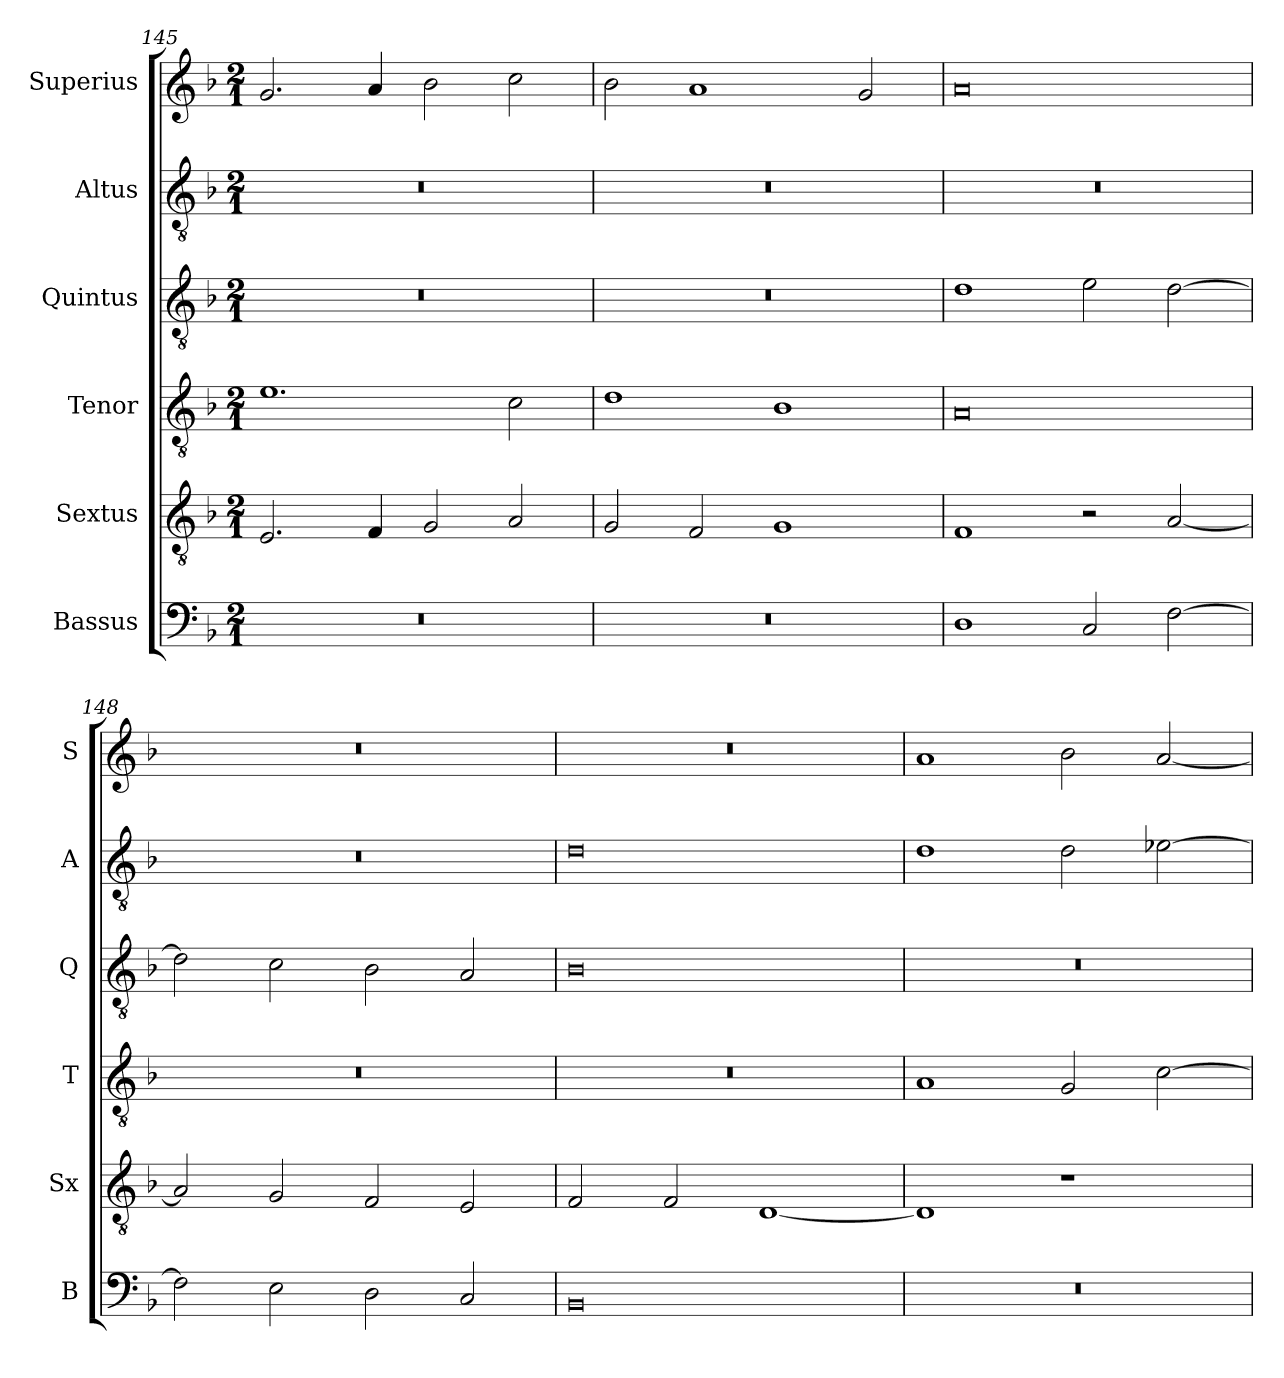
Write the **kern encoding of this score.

**kern	**kern	**kern	**kern	**kern	**kern
*part6	*part5	*part4	*part3	*part2	*part1
*staff6	*staff5	*staff4	*staff3	*staff2	*staff1
*I"Bassus	*I"Sextus	*I"Tenor	*I"Quintus	*I"Altus	*I"Superius
*I'B	*I'Sx	*I'T	*I'Q	*I'A	*I'S
*clefF4	*clefGv2	*clefGv2	*clefGv2	*clefGv2	*clefG2
*k[b-]	*k[b-]	*k[b-]	*k[b-]	*k[b-]	*k[b-]
*M2/1	*M2/1	*M2/1	*M2/1	*M2/1	*M2/1
=145	=145	=145	=145	=145	=145
0r	2.E/	1.e	0r	0r	2.g/
.	4F/	.	.	.	4a/
.	2G/	.	.	.	2b-\
.	2A/	2c\	.	.	2cc\
=146	=146	=146	=146	=146	=146
0r	2G/	1d	0r	0r	2b-\
.	2F/	.	.	.	1a
.	1G	1B-	.	.	.
.	.	.	.	.	2g/
=147	=147	=147	=147	=147	=147
1D	1F	0A	1d	0r	0a
2C/	2r	.	2e\	.	.
[2F\	[2A/	.	[2d\	.	.
=148	=148	=148	=148	=148	=148
2F\]	2A/]	0r	2d\]	0r	0r
2E\	2G/	.	2c\	.	.
2D\	2F/	.	2B-\	.	.
2C/	2E/	.	2A/	.	.
=149	=149	=149	=149	=149	=149
0BB-	2F/	0r	0B-	0d	0r
.	2F/	.	.	.	.
.	[1D	.	.	.	.
=150	=150	=150	=150	=150	=150
0r	1D]	1A	0r	1d	1a
.	1r	2G/	.	2d\	2b-\
.	.	[2c\	.	[2e-X\	[2a/
=	=	=	=	=	=
*-	*-	*-	*-	*-	*-
